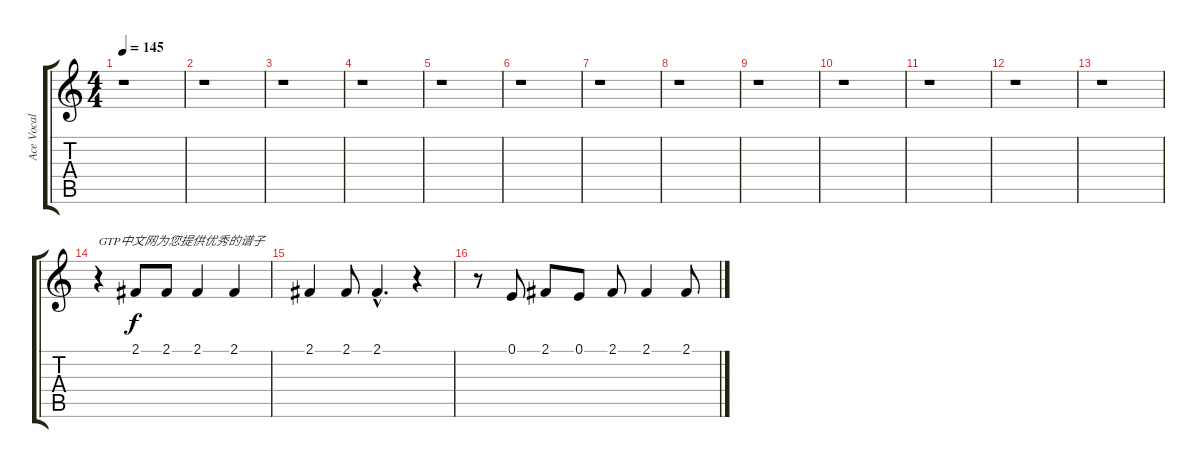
\track ("Ace Vocal" "Ace Vocal") {instrument lead2sawtooth}
\staff {score tabs}
\tuning (E4 B3 G3 D3 A2 E2) {hide}
\ts (4 4)
\tempo 145
\clef g2
\ks c
r.1{dy f instrument lead2sawtooth} |
r.1 |
r.1 |
r.1 |
r.1 |
r.1 |
r.1 |
r.1 |
r.1 |
r.1 |
r.1 |
r.1 |
r.1 |
r.4{txt "GTP中文网为您提供优秀的谱子"} 2.1.8 2.1.8 2.1.4 2.1.4 |
2.1.4 2.1.8 2.1{hac}.4{d} r.4 |
r.8 0.1.8 2.1.8 0.1.8 2.1.8 2.1.4 2.1.8
